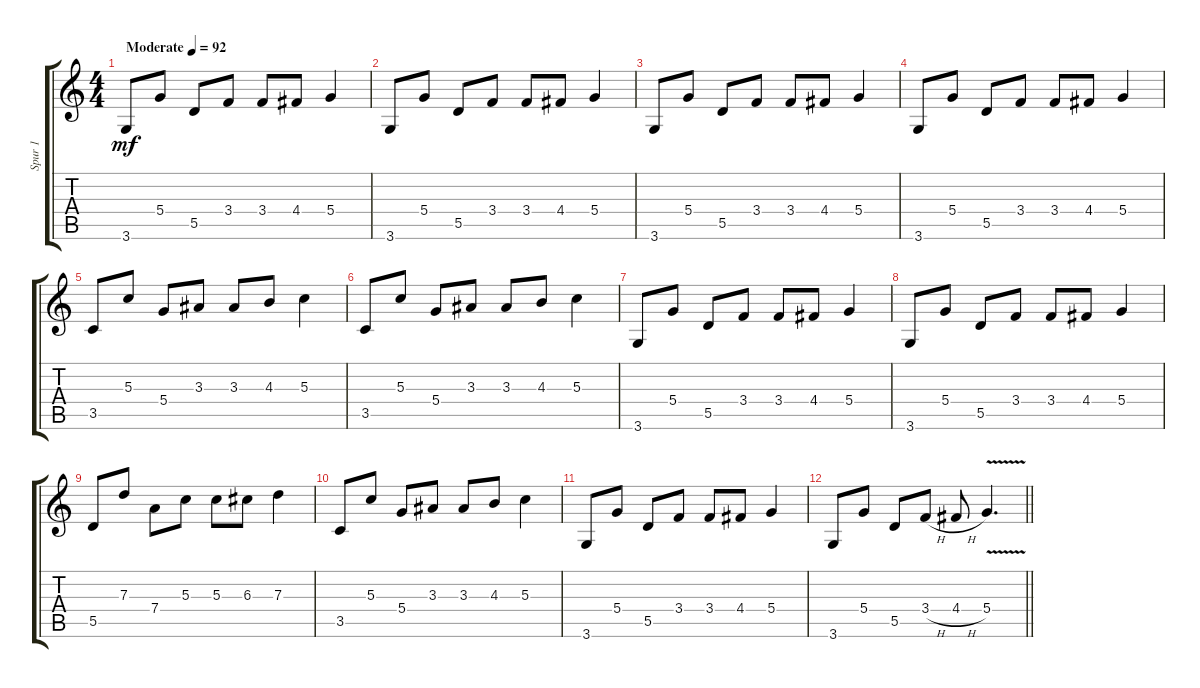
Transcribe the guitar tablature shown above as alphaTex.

\track ("Spur 1" "Spur 1") {instrument electricguitarjazz}
\staff {score tabs}
\tuning (E4 B3 G3 D3 A2 E2) {hide}
\ts (4 4)
\tempo (92 "Moderate")
\tempo 120
\tempo (92 "Moderate")
\clef g2
\ks c
3.6.8{dy mf instrument electricguitarjazz} 5.4.8 5.5.8 3.4.8 3.4.8 4.4.8 5.4.4 |
3.6.8 5.4.8 5.5.8 3.4.8 3.4.8 4.4.8 5.4.4 |
3.6.8 5.4.8 5.5.8 3.4.8 3.4.8 4.4.8 5.4.4 |
3.6.8 5.4.8 5.5.8 3.4.8 3.4.8 4.4.8 5.4.4 |
3.5.8 5.3.8 5.4.8 3.3.8 3.3.8 4.3.8 5.3.4 |
3.5.8 5.3.8 5.4.8 3.3.8 3.3.8 4.3.8 5.3.4 |
3.6.8 5.4.8 5.5.8 3.4.8 3.4.8 4.4.8 5.4.4 |
3.6.8 5.4.8 5.5.8 3.4.8 3.4.8 4.4.8 5.4.4 |
5.5.8 7.3.8 7.4.8 5.3.8 5.3.8 6.3.8 7.3.4 |
3.5.8 5.3.8 5.4.8 3.3.8 3.3.8 4.3.8 5.3.4 |
3.6.8 5.4.8 5.5.8 3.4.8 3.4.8 4.4.8 5.4.4 |
\barLineRight lightlight
3.6.8 5.4.8 5.5.8 3.4{h}.8 4.4{h}.8 5.4{v}.4{d}
